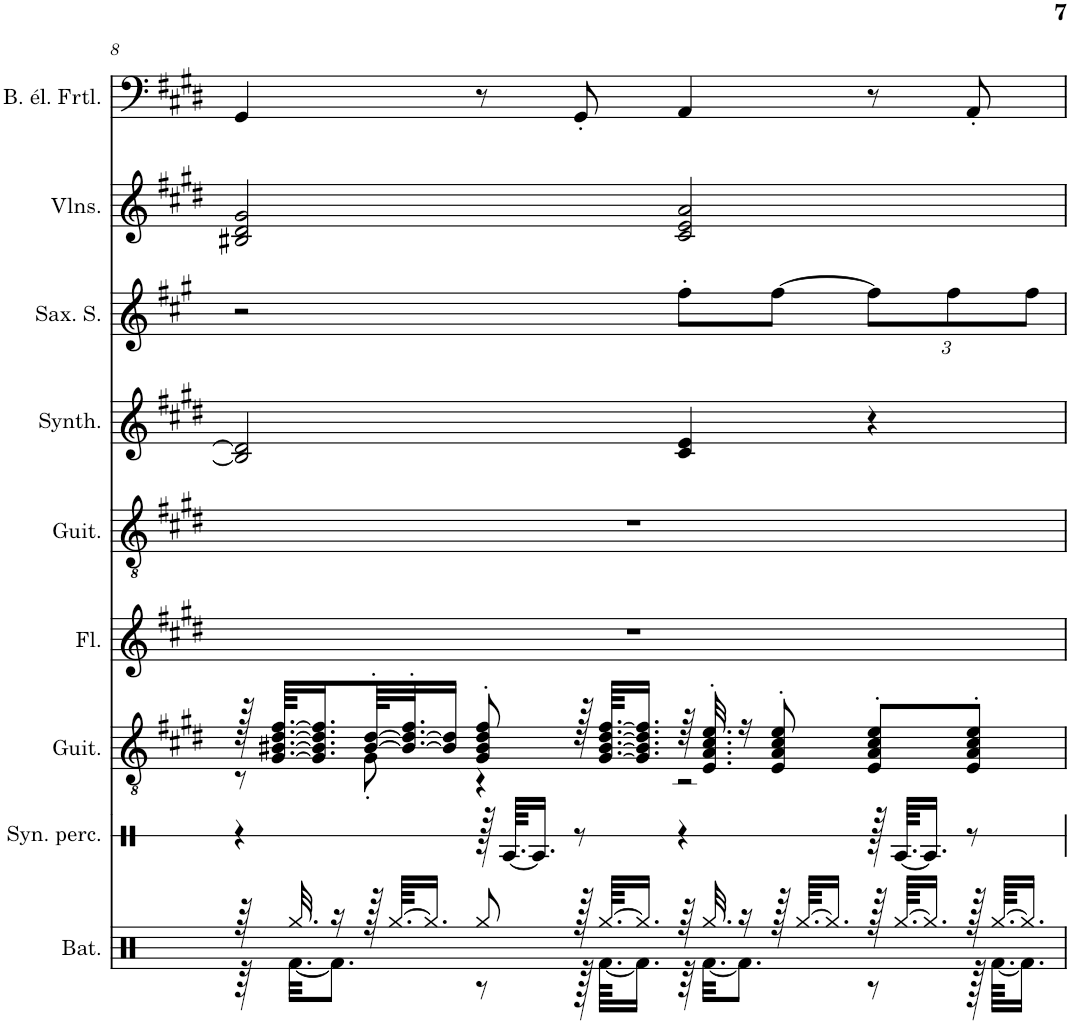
**kern	**kern	**kern	**kern	**kern	**kern	**kern	**kern	**kern
*part9	*part8	*part7	*part6	*part5	*part4	*part3	*part2	*part1
*staff9	*staff8	*staff7	*staff6	*staff5	*staff4	*staff3	*staff2	*staff1
*I"Batterie, Drums	*I"Synthétiseur de percussions, Drums	*I"Guitare acoustique, Acoustic Guitar (steel)	*I"Flûte, Flute	*I"Guitare acoustique, Acoustic Guitar (steel)	*I"Synthétiseur d'instruments à cordes, Synth Strings 1	*I"Saxophone Soprano	*I"Violons, String Ensemble 1	*I"Basse électrique fretless, Fretless Bass
*I'Bat.	*I'Syn. perc.	*I'Guit.	*I'Fl.	*I'Guit.	*I'Synth.	*I'Sax. S.	*I'Vlns.	*I'B. él. Frtl.
!!LO:PB:g=z
*clefX	*clefX	*clefGv2	*clefG2	*clefGv2	*clefG2	*clefG2	*clefG2	*clefF4
*	*	*	*	*	*	*Trd1c2	*	*Trd7c12
*k[]	*k[]	*k[f#c#g#d#]	*k[f#c#g#d#]	*k[f#c#g#d#]	*k[f#c#g#d#]	*k[f#c#g#]	*k[f#c#g#d#]	*k[f#c#g#d#]
*M4/4	*M4/4	*M4/4	*M4/4	*M4/4	*M4/4	*M4/4	*M4/4	*M4/4
=8	=8	=8	=8	=8	=8	=8	=8	=8
*^	*	*^	*	*	*	*	*	*
64r	64r	4r	128r	8r	1r	1r	2B#/] 2d#/]	2r	2B#X/ 2d#/ 2g#/	4GG#/
.	.	.	[64.G#/ [64.B#X/ [64.d#/ [64.f#/KKLL	.	.	.	.	.	.	.
32.Rgg/	[32.Rf\KKL	.	.	.	.	.	.	.	.	.
.	.	.	16.G#/] 16.B#/] 16.d#/] 16.f#/]	.	.	.	.	.	.	.
16r	8.Rf\J]	.	.	.	.	.	.	.	.	.
128r	.	.	[64B#/' [64d#/'KL	8G#'\	.	.	.	.	.	.
[64.Rgg/KKLL	.	.	.	.	.	.	.	.	.	.
.	.	.	32.B#/_' 32.d#/_' 32.f#/'J	.	.	.	.	.	.	.
16.Rgg/JJ]	.	.	.	.	.	.	.	.	.	.
.	.	.	16B#/] 16d#/]JJ	.	.	.	.	.	.	.
8Rgg/	8r	128r	8G#/' 8B#/' 8d#/' 8f#/'	4r	.	.	.	.	.	8r
.	.	[64.RA/KKLL	.	.	.	.	.	.	.	.
.	.	16.RA/JJ]	.	.	.	.	.	.	.	.
128r	128r	8r	128r	.	.	.	.	.	.	8GG#'/
[64.Rgg/KKLL	[64.Rf\KKLL	.	[64.G#/ [64.B#/ [64.d#/ [64.f#/KKLL	.	.	.	.	.	.	.
16.Rgg/JJ]	16.Rf\JJ]	.	16.G#/] 16.B#/] 16.d#/] 16.f#/]JJ	.	.	.	.	.	.	.
64r	64r	4r	64r	2r	.	.	4c#/ 4e/	8ff#'\L	2c#/ 2e/ 2a/	4AA/
32.Rgg/	[32.Rf\KKL	.	32.E/' 32.A/' 32.c#/' 32.e/'	.	.	.	.	.	.	.
16r	8.Rf\J]	.	16r	.	.	.	.	.	.	.
128r	.	.	8E/' 8A/' 8c#/' 8e/'	.	.	.	.	[8ff#\J	.	.
[64.Rgg/KKLL	.	.	.	.	.	.	.	.	.	.
16.Rgg/JJ]	.	.	.	.	.	.	.	.	.	.
*	*	*	*	*	*	*	*	*Xbrackettup	*	*
128r	8r	128r	8E/' 8A/' 8c#/' 8e/'L	.	.	.	4r	12ff#\L]	.	8r
[64.Rgg/KKLL	.	[64.RA/KKLL	.	.	.	.	.	.	.	.
16.Rgg/JJ]	.	16.RA/JJ]	.	.	.	.	.	.	.	.
.	.	.	.	.	.	.	.	12ff#\	.	.
128r	128r	8r	8E/' 8A/' 8c#/' 8e/'J	.	.	.	.	.	.	8AA'/
[64.Rgg/KKLL	[64.Rf\KKLL	.	.	.	.	.	.	.	.	.
16.Rgg/JJ]	16.Rf\JJ]	.	.	.	.	.	.	.	.	.
.	.	.	.	.	.	.	.	12ff#\J	.	.
*v	*v	*	*v	*v	*	*	*	*	*	*
=	=	=	=	=	=	=	=	=
*-	*-	*-	*-	*-	*-	*-	*-	*-
